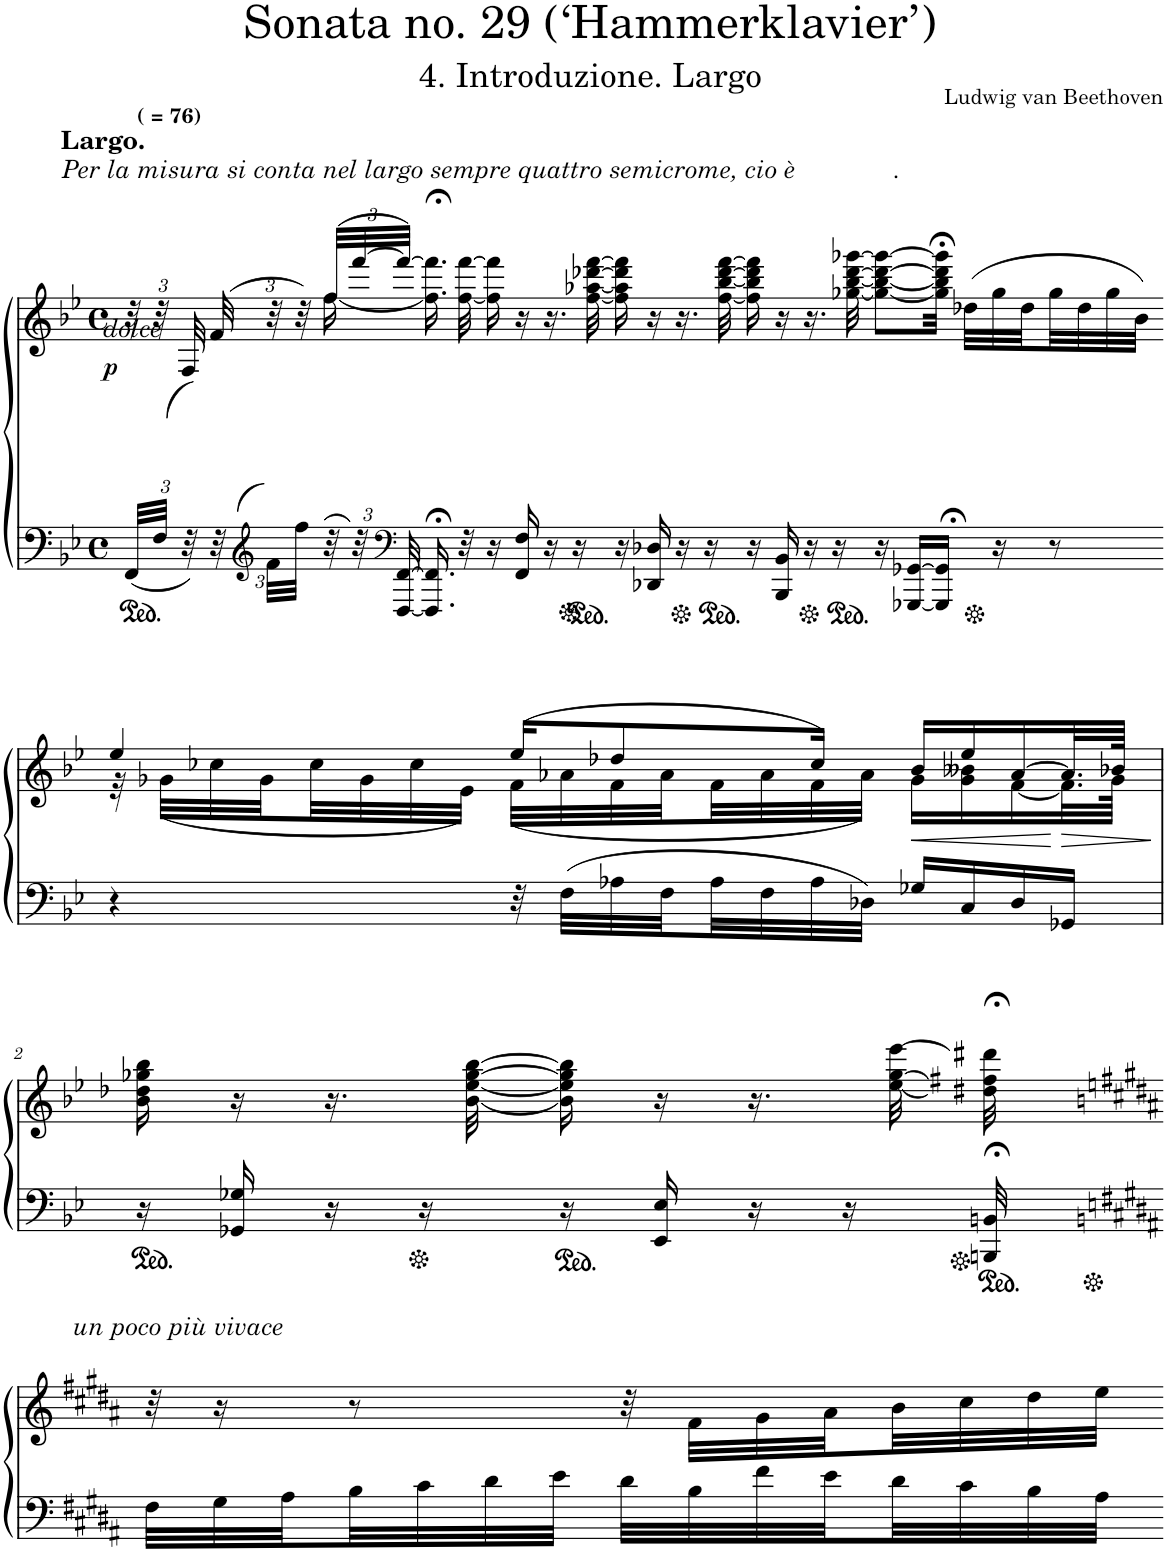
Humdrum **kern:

**kern	**kern	**dynam
*part1	*part1	*part1
*staff2	*staff1	*staff1/2
*I"Piano	*	*
*I'Pno.	*	*
*clefF4	*clefG2	*
*k[b-e-]	*k[b-e-]	*
*M4/4	*M4/4	*
*met(c)	*met(c)	*
*Xbrackettup	*Xbrackettup	*
=1	=1	=1
*	*^	*
!	!LO:TX:a:i:t=Per la misura si conta nel largo sempre quattro semicrome, cio è              .	!	!
!	!LO:TX:a:B:t=Largo.	!	!
!	!LO:TX:a:B:t=( = 76)	!	!
!	!LO:TX:a:i:t=dolce	!	!
!	!	!	!LO:DY:b
48FF/LLL	48r	8ryy	p
48F/JJJ	48r	.	.
48r	48F/	.	.
48r	(48f/	.	.
*clefG2	*	*	*
48f\LLL	48r	.	.
48ff\JJJ	48r)	.	.
48r	(48ff/LLL	[16ff\	.
48r	[48fff/	.	.
*clefF4	*	*	*
[48FFF/ [48FF/	48fff/JJJ_)	.	.
16.FFF/];< 16.FF/];<	16.ff\];< 16.fff\];<	1ryy	.
32r	[32ff\ [>32fff\	.	.
16r	16ff\] 16fff\]	.	.
16FF/ 16F/	16r	.	.
16r	16.r	.	.
16r	.	.	.
.	[32ff\ [32aa-X\ [>32ddd-X\ [>32fff\	.	.
16r	16ff\] 16aa-\] 16ddd-\] 16fff\]	.	.
16DD-X/ 16D-X/	16r	.	.
16r	16.r	.	.
16r	.	.	.
.	[32ff\ [32bb-\ [>32ddd-\ [>32fff\	.	.
16r	16ff\] 16bb-\] 16ddd-\] 16fff\]	.	.
16BBB-/ 16BB-/	16r	.	.
16r	16r	.	.
16r	32ryy	.	.
.	[32gg-X\ [32bb-\ [>32ddd-\ [>32ggg-X\	.	.
16r	8gg-\_ 8bb-\_ 8ddd-\_ 8ggg-\_L	.	.
[16GGG-X/ [16GG-X/LL	.	.	.
16GGG-/];< 16GG-/];<JJ	32gg-\];< 32bb-\];< 32ddd-\];< 32ggg-\];<Jkk	4ryy	.
.	(>32dd-X\LLL	.	.
16r	32gg-\	.	.
.	32dd-\JJ	.	.
8r	32gg-\LL	.	.
.	32dd-\	.	.
.	32gg-\	.	.
.	32b-\JJJ)	.	.
!!LO:LB:g=z	!!
=1X1-	=1X1-	=1X1-	=1X1-
4r	4ee-/	32r	.
.	.	(32g-X\LLL	.
.	.	32cc-X\	.
.	.	32g-\	.
.	.	32cc-\	.
.	.	32g-\	.
.	.	32cc-\	.
.	.	32e-\JJJ)	.
32r	32r	(32f\LLL	.
32F\LLL	(16ee-/KL	32a-X\	.
32A-X\	.	32f\	.
32F\	8dd-X/	32a-\	.
32A-\	.	32f\	.
32F\	.	32a-\	.
32A-\	.	32f\	.
32D-X\JJJ	16cc-/Jk)	32a-\JJJ)	.
16G-X/LL	.	16g-\LL	.
!	!	!	!LO:HP:b
.	16b-/LL	.	<
16C/	.	16g-\ 16b--X\	.
.	16ee-/	.	.
16D-/	.	[16f\	.
.	[16a-/	.	.
16GG-X/JJ	.	32.f\L]	.
!	!	!	!LO:HP:n=1:b
.	32.a-/L]	.	[ >
.	.	64g-\JJJk	.
32ryy	.	32ryy	.
.	64b-X/JJJk	.	.
*	*v	*v	*
.	.	]
!!LO:LB:g=z
=2	=2	=2
16r	16b-\ 16dd-X\ 16gg-X\ 16bb-\	.
16GG-X/ 16G-X/	16r	.
16r	16.r	.
16r	.	.
.	[32b-\ [32ee-\ [32gg-\ [32bb-\	.
16r	16b-\] 16ee-\] 16gg-\] 16bb-\]	.
16EE-/ 16E-/	16r	.
16r	16.r	.
16r	.	.
.	[32ee-\ [32gg-\ [32eee-\	.
32BBBn/;< 32BBn/;<	32dd#X\];< 32ff#X\];< 32ddd#X\];<	.
!!LO:LB:g=z
=2X2-	=2X2-	=2X2-
*k[f#c#g#d#a#]	*k[f#c#g#d#a#]	*
!	!LO:TX:a:i:t=un poco più vivace	!
32F#\LLL	32r	.
32G#\	16r	.
32A#\JJ	.	.
32B\LL	8r	.
32c#\	.	.
32d#\	.	.
32e\JJJ	.	.
32d#\LLL	32r	.
32B\	32f#\LLL	.
32f#\	32g#\	.
32e\JJ	32a#\JJ	.
32d#\LL	32b\LL	.
32c#\	32cc#\	.
32B\	32dd#\	.
32A#\JJJ	32ee\JJJ	.
=-	=-	=-
*-	*-	*-
